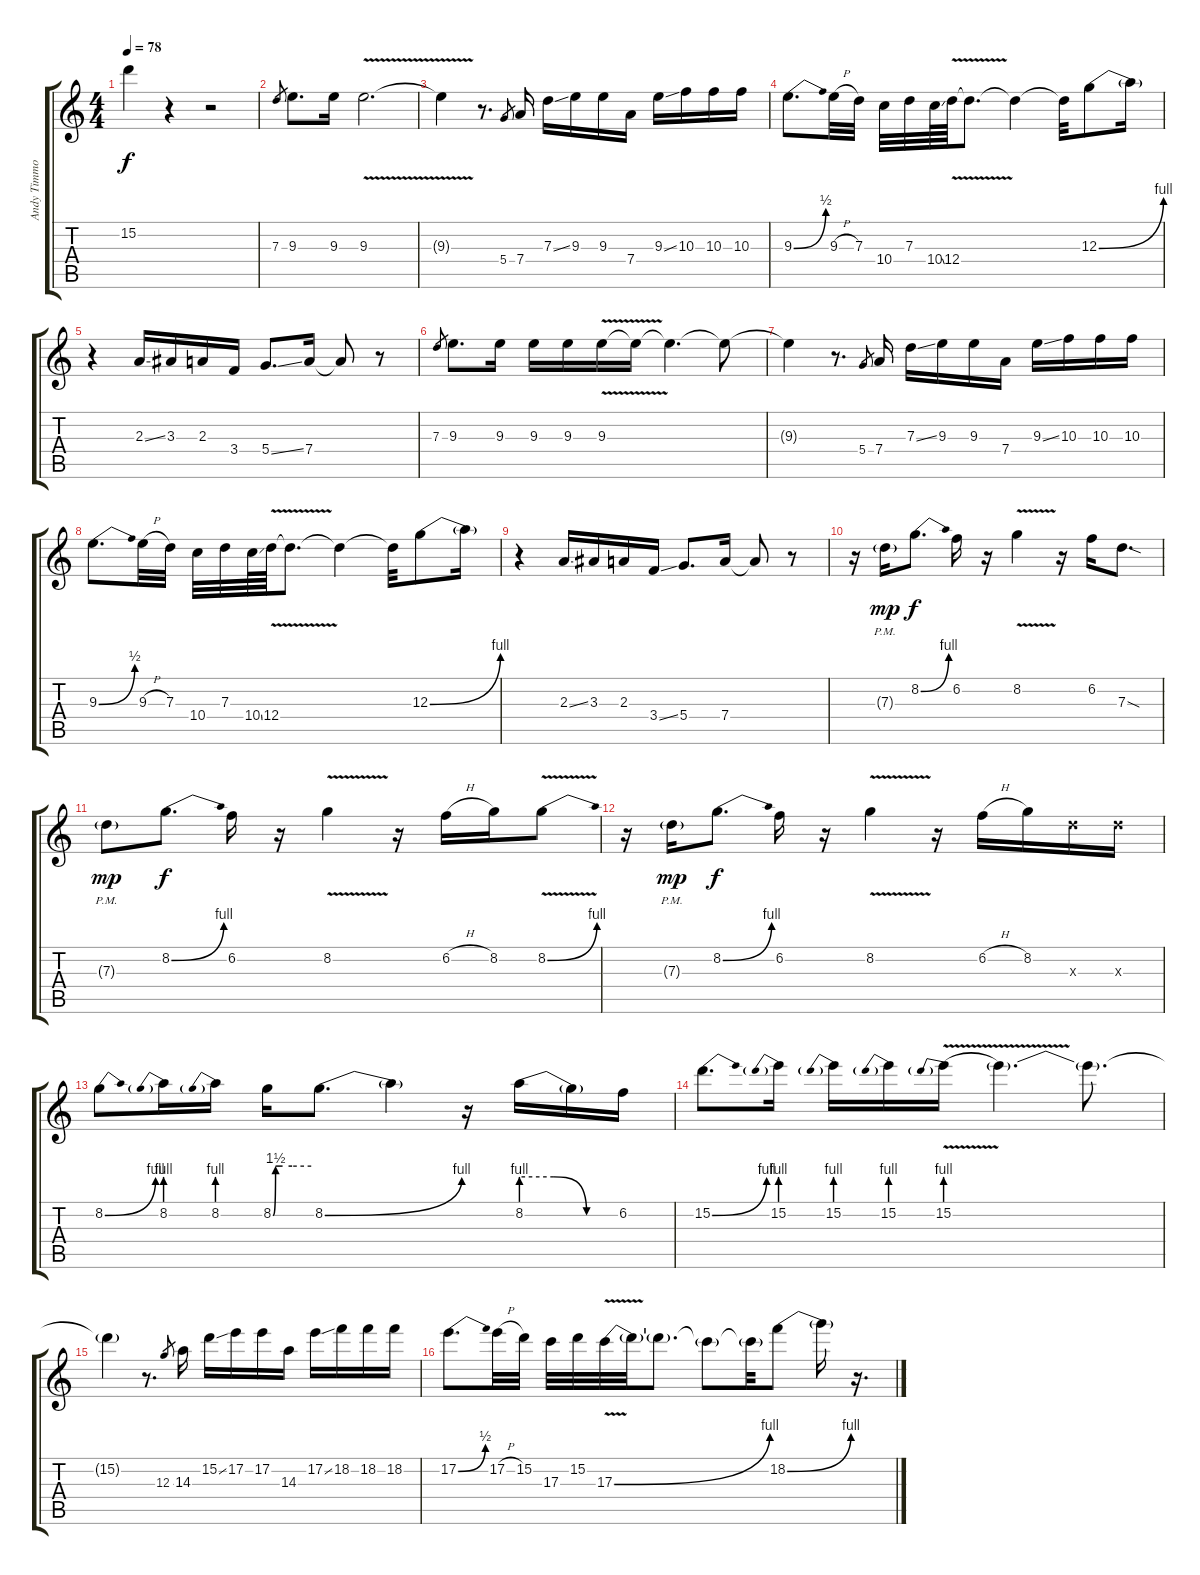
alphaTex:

\track ("Andy Timmons" "Andy Timmo") {instrument distortionguitar}
\staff {score tabs}
\tuning (E4 B3 G3 D3 A2 E2) {hide}
\ts (4 4)
\tempo 78
\clef g2
\ks c
15.2{t}.4{dy f} r.4 r.2 |
7.3.8{gr} 9.3.8{d} 9.3.16 9.3{v}.2{d} |
9.3{t}.4{instrument distortionguitar} r.8{d} 5.4.8{gr} 7.4.16 7.3{ss}.16 9.3.16 9.3.16 7.4.16 9.3{ss}.16 10.3.16 10.3.16 10.3.16 |
9.3{be (bend 0 0 60 2)}.8{d} 9.3{h}.32 7.3.32 10.4.32 7.3.32 10.4{ss}.64 12.4{v}.64 12.4{t}.8{d} 12.4{t}.4 12.4{t}.32 12.3{be (bend 0 0 60 4)}.8 12.3{t}.16 |
r.4 2.3{ss}.16 3.3.16 2.3.16 3.4.16 5.4{ss}.8{d} 7.4.16 7.4{t}.8 r.8 |
7.3.8{gr} 9.3.8{d} 9.3.16 9.3.16 9.3.16 9.3{v}.16 9.3{t}.16 9.3{t}.4{d} 9.3{t}.8 |
9.3{t}.4{instrument distortionguitar} r.8{d} 5.4.8{gr} 7.4.16 7.3{ss}.16 9.3.16 9.3.16 7.4.16 9.3{ss}.16 10.3.16 10.3.16 10.3.16 |
9.3{be (bend 0 0 60 2)}.8{d} 9.3{h}.32 7.3.32 10.4.32 7.3.32 10.4{ss}.64 12.4{v}.64 12.4{t}.8{d} 12.4{t}.4 12.4{t}.32 12.3{be (bend 0 0 60 4)}.8 12.3{t}.16 |
r.4 2.3{ss}.16 3.3.16 2.3.16 3.4{ss}.16 5.4.8{d} 7.4.16 7.4{t}.8 r.8 |
r.16 7.3{g pm}.16{dy mp} 8.2{be (bend 0 0 60 4)}.8{d dy f} 6.2.16 r.16 8.2{v}.4 r.16 6.2.16 7.3{sod}.8{d} |
7.3{g pm}.8{dy mp} 8.2{be (bend 0 0 60 4)}.8{d dy f} 6.2.16 r.16 8.2{v}.4 r.16 6.2{h}.16 8.2.16 8.2{be (bend 0 0 60 4) v}.8 |
r.16 7.3{g pm}.16{dy mp} 8.2{be (bend 0 0 60 4)}.8{d dy f} 6.2.16 r.16 8.2{v}.4 r.16 6.2{h}.16 8.2.16 7.3{x}.16 7.3{x}.16 |
8.2{be (bend 0 0 60 4)}.8 8.2{be (prebend 0 4 60 4)}.16 8.2{be (prebend 0 4 60 4)}.16 8.2{be (custom 0 0 4 6 15 6 30 6 60 6)}.16 8.2{be (bend 0 0 60 4)}.8{d} 8.2{t}.4 r.16 8.2{be (custom 0 4 20 4 40 0 60 0)}.16 8.2{t}.16 6.2.16 |
15.2{be (bend 0 0 60 4)}.8{d} 15.2{be (prebend 0 4 60 4)}.16 15.2{be (prebend 0 4 60 4)}.16 15.2{be (prebend 0 4 60 4)}.16 15.2{be (prebend 0 4 60 4) v}.16 15.2{t}.4{d} 15.2{t}.8{d} |
15.2{t}.4 r.8{d} 12.3.8{gr} 14.3.16 15.2{ss}.16 17.2.16 17.2.16 14.3.16 17.2{ss}.16 18.2.16 18.2.16 18.2.16 |
17.2{be (bend 0 0 60 2)}.8{d} 17.2{h}.32 15.2.32 17.3.32 15.2.32 17.3{be (bend 0 0 60 4) v}.32 17.3{t}.32 17.3{t}.8{d} 17.3{t}.8 17.3{t}.32 18.2{be (bend 0 0 60 4)}.8 18.2{t}.16 r.16{d}
